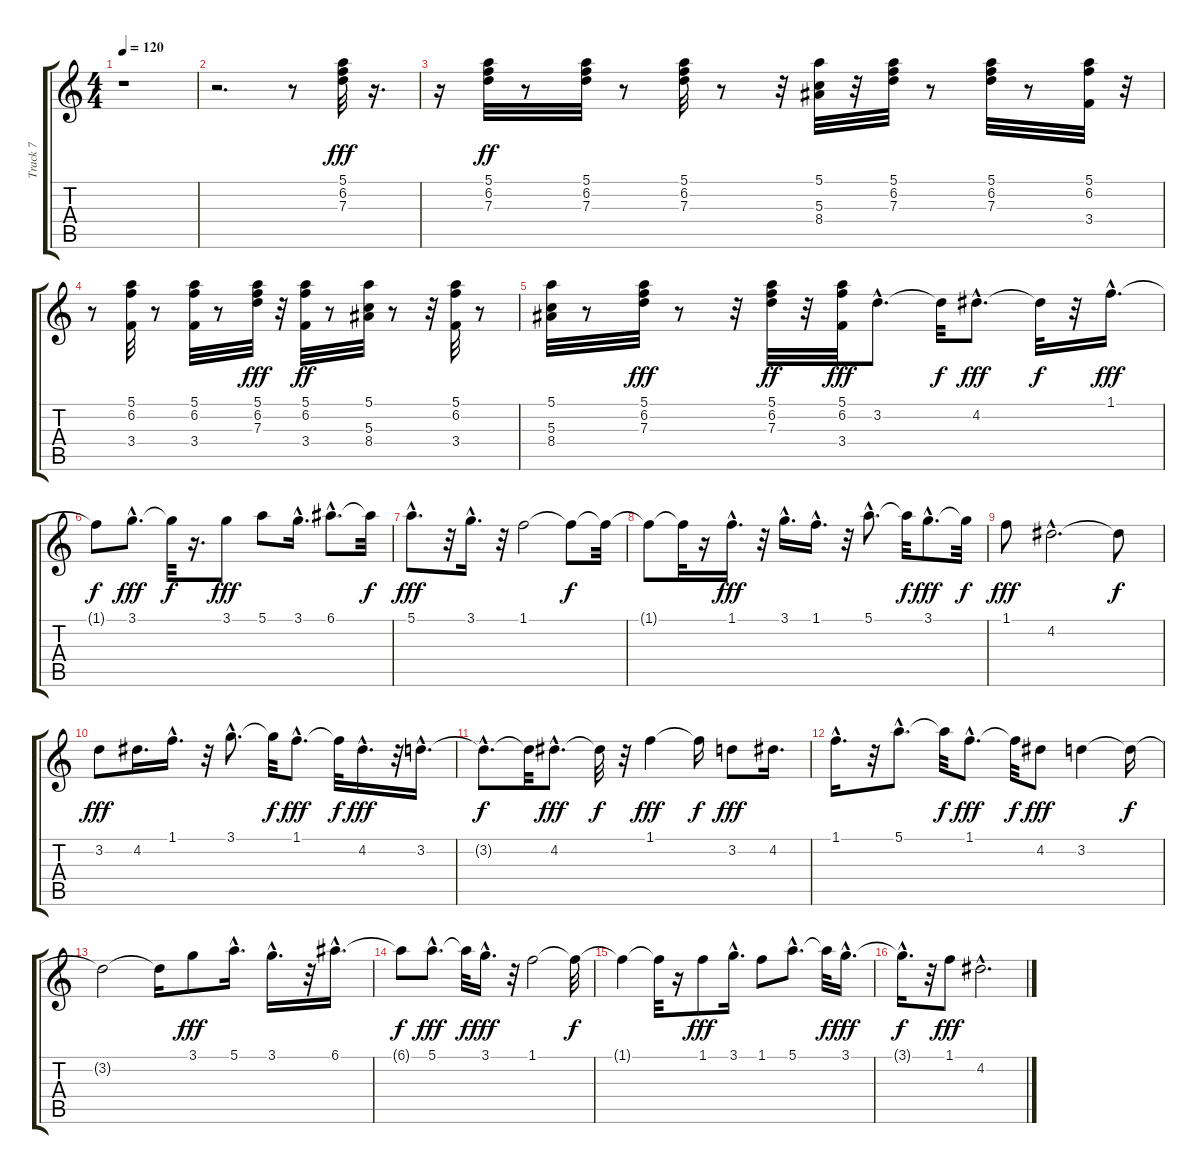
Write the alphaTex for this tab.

\track ("Track 7" "Track 7") {instrument distortionguitar}
\staff {score tabs}
\tuning (E4 B3 G3 D3 A2 E2) {hide}
\ts (4 4)
\tempo 120
\clef g2
\ks c
r.1{dy fff instrument distortionguitar} |
r.2{d} r.8 (5.1 6.2 7.3).32 r.16{d} |
r.16 (5.1 6.2 7.3).32{dy ff} r.8 (5.1 6.2 7.3).32 r.8 (5.1 6.2 7.3).32 r.8 r.32 (5.1 5.3 8.4).32 r.32 (5.1 6.2 7.3).32 r.8 (5.1 6.2 7.3).32 r.8 (5.1 6.2 3.4).32 r.32 |
r.8 (5.1 6.2 3.4).32 r.8 (5.1 6.2 3.4).32 r.8 (5.1 6.2 7.3).32{dy fff} r.32 (5.1 6.2 3.4).32{dy ff} r.8 (5.1 5.3 8.4).32 r.8 r.32 (5.1 6.2 3.4).32 r.8 |
(5.1 5.3 8.4).32 r.8 (5.1 6.2 7.3).32{dy fff} r.8 r.32 (5.1 6.2 7.3).32{dy ff} r.32 (5.1 6.2 3.4).32{dy fff} 3.2{hac}.8{d} 3.2{t}.32{dy f} 4.2{hac}.8{d dy fff} 4.2{t}.32{dy f} r.32 1.1{hac}.16{d dy fff} |
1.1{t}.8{dy f} 3.1{hac}.8{d dy fff} 3.1{t}.32{dy f} r.16{d} 3.1.8{dy fff} 5.1.8 3.1{hac}.16{d} 6.1{hac}.8{d} 6.1{t}.32{dy f} |
5.1{hac}.8{d dy fff} r.32 3.1{hac}.16{d} r.32 1.1.2 1.1{t}.8{dy f} 1.1{t}.32 |
1.1{t}.8 1.1{t}.32 r.16 1.1{hac}.16{d dy fff} r.32 3.1{hac}.16{d} 1.1{hac}.16{d} r.32 5.1{hac}.8{d} 5.1{t}.32{dy f} 3.1{hac}.8{d dy fff} 3.1{t}.32{dy f} |
1.1.8{dy fff} 4.2{hac}.2{d} 4.2{t}.8{dy f} |
3.2.8{dy fff} 4.2.16{d} 1.1{hac}.16{d} r.32 3.1{hac}.8{d} 3.1{t}.32{dy f} 1.1{hac}.8{d dy fff} 1.1{t}.32{dy f} 4.2{hac}.16{d dy fff} r.32 3.2{hac}.16{d} |
3.2{hac t}.8{d dy f} 3.2{t}.32 4.2{hac}.8{d dy fff} 4.2{t}.32{dy f} r.32 1.1.4{dy fff} 1.1{t}.16{dy f} 3.2.8{dy fff} 4.2.16{d} |
1.1{hac}.16{d} r.32 5.1{hac}.8{d} 5.1{t}.32{dy f} 1.1{hac}.8{d dy fff} 1.1{t}.32{dy f} 4.2.8{dy fff} 3.2.4 3.2{t}.16{dy f} |
3.2{t}.2 3.2{t}.16 3.1.8{dy fff} 5.1{hac}.16{d} 3.1{hac}.16{d} r.32 6.1{hac}.16{d} |
6.1{t}.8{dy f} 5.1{hac}.8{d dy fff} 5.1{t}.32{dy f} 3.1{hac}.16{d dy fff} r.32 1.1.2 1.1{t}.32{dy f} |
1.1{t}.4 1.1{t}.32 r.16 1.1.8{dy fff} 3.1{hac}.16{d} 1.1.8 5.1{hac}.8{d} 5.1{t}.32{dy f} 3.1{hac}.16{d dy fff} |
3.1{hac t}.16{d dy f} r.32 1.1.8{dy fff} 4.2{hac}.2{d}
